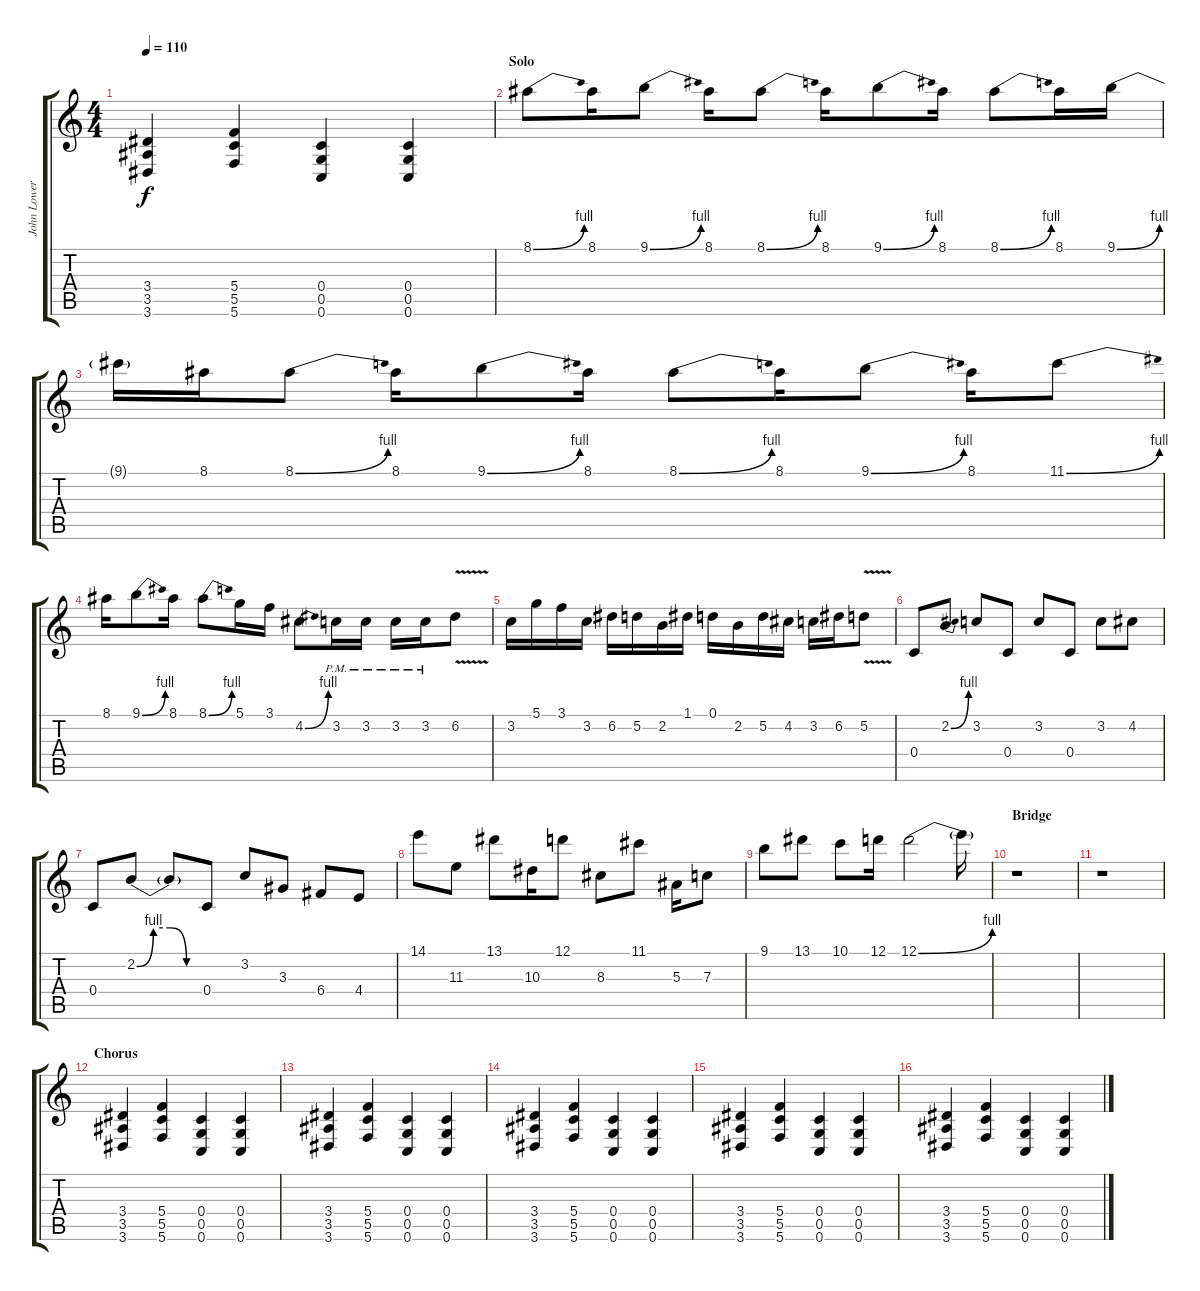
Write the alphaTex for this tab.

\track ("John Lowery" "John Lower") {instrument distortionguitar}
\staff {score tabs}
\tuning (D4 A3 F3 C3 G2 C2) {hide}
\ts (4 4)
\tempo 110
\clef g2
\ks c
(3.4 3.5 3.6).4{dy f} (5.4 5.5 5.6).4 (0.4 0.5 0.6).4 (0.4 0.5 0.6).4 |
\section ("" "Solo")
8.1{be (bend 0 0 60 4)}.8 8.1.16 9.1{be (bend 0 0 60 4)}.8 8.1.16 8.1{be (bend 0 0 60 4)}.8 8.1.16 9.1{be (bend 0 0 60 4)}.8 8.1.16 8.1{be (bend 0 0 60 4)}.8 8.1.16 9.1{be (bend 0 0 60 4)}.16 |
9.1{t}.16 8.1.16 8.1{be (bend 0 0 60 4)}.8 8.1.16 9.1{be (bend 0 0 60 4)}.8 8.1.16 8.1{be (bend 0 0 60 4)}.8 8.1.16 9.1{be (bend 0 0 60 4)}.8 8.1.16 11.1{be (bend 0 0 60 4)}.8 |
8.1.16 9.1{be (bend 0 0 60 4)}.8 8.1.16 8.1{be (bend 0 0 60 4)}.8 5.1.16 3.1.16 4.2{be (bend 0 0 60 4)}.8 3.2{pm}.16 3.2{pm}.16 3.2{pm}.16 3.2{pm}.16 6.2{v}.8 |
3.2.16 5.1.16 3.1.16 3.2.16 6.2.16 5.2.16 2.2.16 1.1.16 0.1.16 2.2.16 5.2.16 4.2.16 3.2.16 6.2.16 5.2{v}.8 |
0.4.8 2.2{be (bend 0 0 60 4)}.8 3.2.8 0.4.8 3.2.8 0.4.8 3.2.8 4.2.8 |
0.4.8 2.2{be (custom 0 0 15 4 30 4 45 0 60 0)}.8 2.2{t}.8 0.4.8 3.2.8 3.3.8 6.4.8 4.4.8 |
14.1.8{instrument guitarharmonics} 11.3.8 13.1.8 10.3.16 12.1.8 8.3.8 11.1.8 5.3.16 7.3.8 |
9.1.8 13.1.8 10.1.8 12.1.16 12.1{be (bend 0 0 60 4)}.2 12.1{t}.16 |
\section ("" "Bridge")
r.1 |
r.1 |
\section ("" "Chorus")
(3.4 3.5 3.6).4{instrument distortionguitar} (5.4 5.5 5.6).4 (0.4 0.5 0.6).4 (0.4 0.5 0.6).4 |
(3.4 3.5 3.6).4 (5.4 5.5 5.6).4 (0.4 0.5 0.6).4 (0.4 0.5 0.6).4 |
(3.4 3.5 3.6).4 (5.4 5.5 5.6).4 (0.4 0.5 0.6).4 (0.4 0.5 0.6).4 |
(3.4 3.5 3.6).4 (5.4 5.5 5.6).4 (0.4 0.5 0.6).4 (0.4 0.5 0.6).4 |
(3.4 3.5 3.6).4 (5.4 5.5 5.6).4 (0.4 0.5 0.6).4 (0.4 0.5 0.6).4
